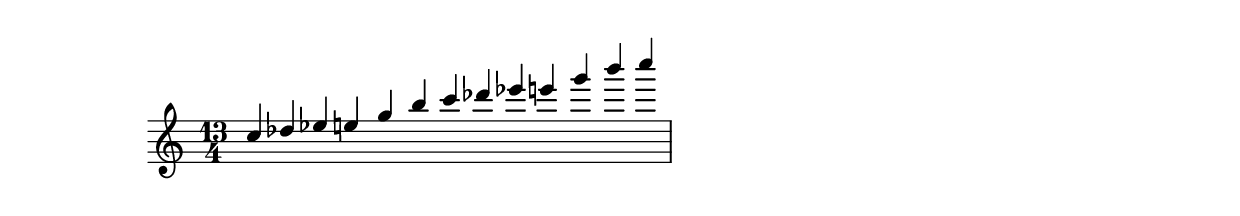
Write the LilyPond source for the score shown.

\version "2.18.2" \score { \new Staff << \new Voice { \set midiInstrument = #"piano" \voiceOne
 \key c \major \time 13/4
\override Voice.TextScript.font-size = #-4
 { c'' des'' ees'' e'' g'' b'' c''' des''' ees''' e''' g''' b''' c''''  } 
 } >> \layout { } \midi { \context { \Staff \remove "Staff_performer" }
\context { \Voice \consists "Staff_performer" } \tempo 2 = 60 } }
\paper{oddHeaderMarkup = ##f oddFooterMarkup = ##f}
